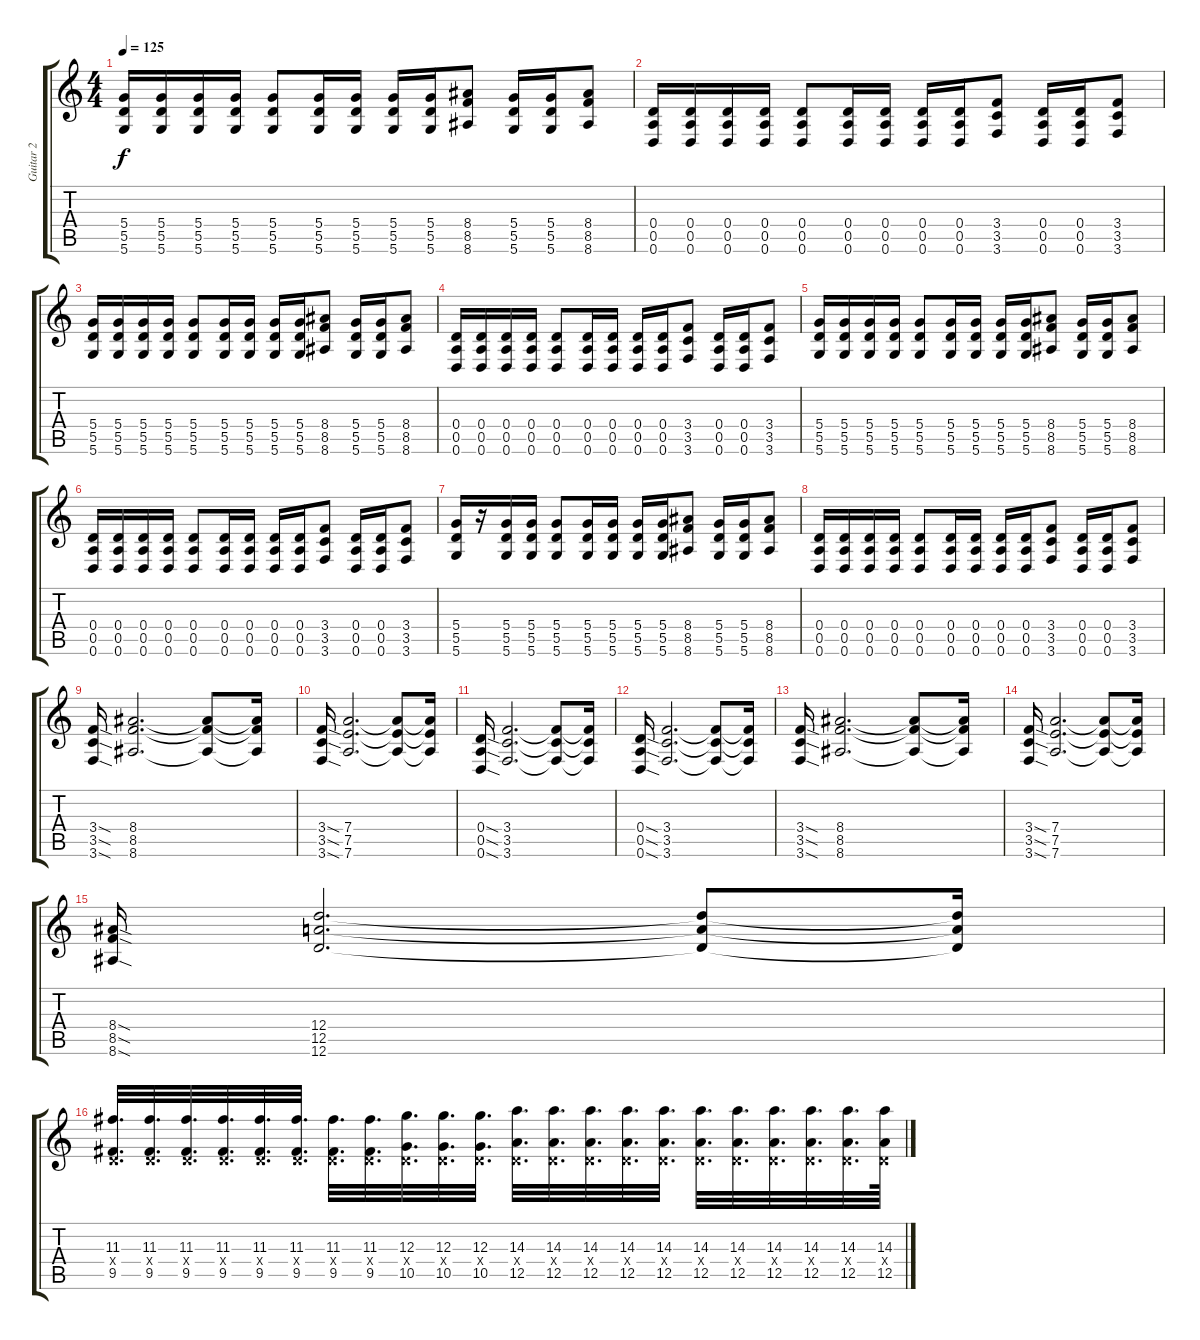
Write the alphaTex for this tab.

\track ("Guitar 2" "Guitar 2") {instrument overdrivenguitar}
\staff {score tabs}
\tuning (E4 B3 G3 D3 A2 D2) {hide}
\ts (4 4)
\tempo 125
\clef g2
\ks c
(5.4 5.5 5.6).16{dy f} (5.4 5.5 5.6).16 (5.4 5.5 5.6).16 (5.4 5.5 5.6).16 (5.4 5.5 5.6).8 (5.4 5.5 5.6).16 (5.4 5.5 5.6).16 (5.4 5.5 5.6).16 (5.4 5.5 5.6).16 (8.4 8.5 8.6).8 (5.4 5.5 5.6).16 (5.4 5.5 5.6).16 (8.4 8.5 8.6).8 |
(0.4 0.5 0.6).16 (0.4 0.5 0.6).16 (0.4 0.5 0.6).16 (0.4 0.5 0.6).16 (0.4 0.5 0.6).8 (0.4 0.5 0.6).16 (0.4 0.5 0.6).16 (0.4 0.5 0.6).16 (0.4 0.5 0.6).16 (3.4 3.5 3.6).8 (0.4 0.5 0.6).16 (0.4 0.5 0.6).16 (3.4 3.5 3.6).8 |
(5.4 5.5 5.6).16 (5.4 5.5 5.6).16 (5.4 5.5 5.6).16 (5.4 5.5 5.6).16 (5.4 5.5 5.6).8 (5.4 5.5 5.6).16 (5.4 5.5 5.6).16 (5.4 5.5 5.6).16 (5.4 5.5 5.6).16 (8.4 8.5 8.6).8 (5.4 5.5 5.6).16 (5.4 5.5 5.6).16 (8.4 8.5 8.6).8 |
(0.4 0.5 0.6).16 (0.4 0.5 0.6).16 (0.4 0.5 0.6).16 (0.4 0.5 0.6).16 (0.4 0.5 0.6).8 (0.4 0.5 0.6).16 (0.4 0.5 0.6).16 (0.4 0.5 0.6).16 (0.4 0.5 0.6).16 (3.4 3.5 3.6).8 (0.4 0.5 0.6).16 (0.4 0.5 0.6).16 (3.4 3.5 3.6).8 |
(5.4 5.5 5.6).16 (5.4 5.5 5.6).16 (5.4 5.5 5.6).16 (5.4 5.5 5.6).16 (5.4 5.5 5.6).8 (5.4 5.5 5.6).16 (5.4 5.5 5.6).16 (5.4 5.5 5.6).16 (5.4 5.5 5.6).16 (8.4 8.5 8.6).8 (5.4 5.5 5.6).16 (5.4 5.5 5.6).16 (8.4 8.5 8.6).8 |
(0.4 0.5 0.6).16 (0.4 0.5 0.6).16 (0.4 0.5 0.6).16 (0.4 0.5 0.6).16 (0.4 0.5 0.6).8 (0.4 0.5 0.6).16 (0.4 0.5 0.6).16 (0.4 0.5 0.6).16 (0.4 0.5 0.6).16 (3.4 3.5 3.6).8 (0.4 0.5 0.6).16 (0.4 0.5 0.6).16 (3.4 3.5 3.6).8 |
(5.4 5.5 5.6).16 r.16 (5.4 5.5 5.6).16 (5.4 5.5 5.6).16 (5.4 5.5 5.6).8 (5.4 5.5 5.6).16 (5.4 5.5 5.6).16 (5.4 5.5 5.6).16 (5.4 5.5 5.6).16 (8.4 8.5 8.6).8 (5.4 5.5 5.6).16 (5.4 5.5 5.6).16 (8.4 8.5 8.6).8 |
(0.4 0.5 0.6).16 (0.4 0.5 0.6).16 (0.4 0.5 0.6).16 (0.4 0.5 0.6).16 (0.4 0.5 0.6).8 (0.4 0.5 0.6).16 (0.4 0.5 0.6).16 (0.4 0.5 0.6).16 (0.4 0.5 0.6).16 (3.4 3.5 3.6).8 (0.4 0.5 0.6).16 (0.4 0.5 0.6).16 (3.4 3.5 3.6).8 |
(3.4{sod} 3.5{sod} 3.6{sod}).16 (8.4 8.5 8.6).2{d} (8.4{t} 8.5{t} 8.6{t}).8 (8.4{t} 8.5{t} 8.6{t}).16 |
(3.4{sod} 3.5{sod} 3.6{sod}).16 (7.4 7.5 7.6).2{d} (7.4{t} 7.5{t} 7.6{t}).8 (7.4{t} 7.5{t} 7.6{t}).16 |
(0.4{sod} 0.5{sod} 0.6{sod}).16 (3.4 3.5 3.6).2{d} (3.4{t} 3.5{t} 3.6{t}).8 (3.4{t} 3.5{t} 3.6{t}).16 |
(0.4{sod} 0.5{sod} 0.6{sod}).16 (3.4 3.5 3.6).2{d} (3.4{t} 3.5{t} 3.6{t}).8 (3.4{t} 3.5{t} 3.6{t}).16 |
(3.4{sod} 3.5{sod} 3.6{sod}).16 (8.4 8.5 8.6).2{d} (8.4{t} 8.5{t} 8.6{t}).8 (8.4{t} 8.5{t} 8.6{t}).16 |
(3.4{sod} 3.5{sod} 3.6{sod}).16 (7.4 7.5 7.6).2{d} (7.4{t} 7.5{t} 7.6{t}).8 (7.4{t} 7.5{t} 7.6{t}).16 |
(8.4{sod} 8.5{sod} 8.6{sod}).16 (12.4 12.5 12.6).2{d} (12.4{t} 12.5{t} 12.6{t}).8 (12.4{t} 12.5{t} 12.6{t}).16 |
(11.3 0.4{x} 9.5).32{d} (11.3 0.4{x} 9.5).32{d} (11.3 0.4{x} 9.5).32{d} (11.3 0.4{x} 9.5).32{d} (11.3 0.4{x} 9.5).32{d} (11.3 0.4{x} 9.5).32{d} (11.3 0.4{x} 9.5).32{d} (11.3 0.4{x} 9.5).32{d} (12.3 0.4{x} 10.5).32{d} (12.3 0.4{x} 10.5).32{d} (12.3 0.4{x} 10.5).32{d} (14.3 0.4{x} 12.5).32{d} (14.3 0.4{x} 12.5).32{d} (14.3 0.4{x} 12.5).32{d} (14.3 0.4{x} 12.5).32{d} (14.3 0.4{x} 12.5).32{d} (14.3 0.4{x} 12.5).32{d} (14.3 0.4{x} 12.5).32{d} (14.3 0.4{x} 12.5).32{d} (14.3 0.4{x} 12.5).32{d} (14.3 0.4{x} 12.5).32{d} (14.3 0.4{x} 12.5).64
